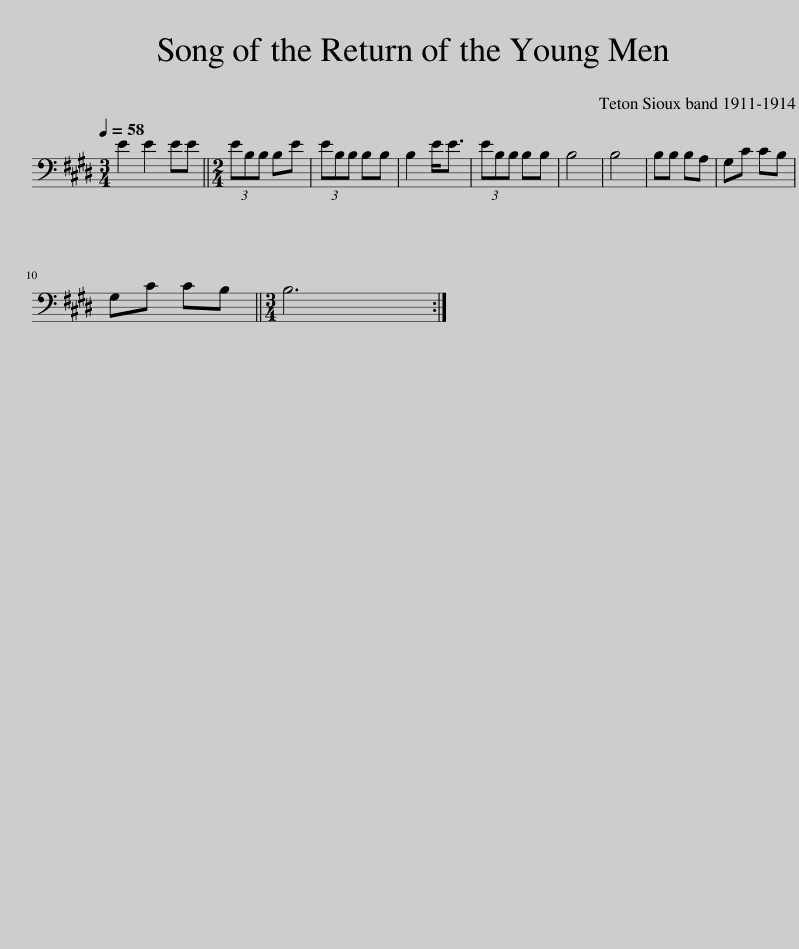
X:1
L:1/8
Q:1/4=58
M:3/4
I:linebreak $
K:E
V:1 bass
V:1
 E2 E2 EE ||[M:2/4] (3EB,B, B,E | (3EB,B, B,B, | B,2 E<E | (3EB,B, B,B, | %5
 B,4 | B,4 | B,B, B,A, | G,C CB, |$ G,C CB, || %10
[M:3/4] B,6 :| %11
